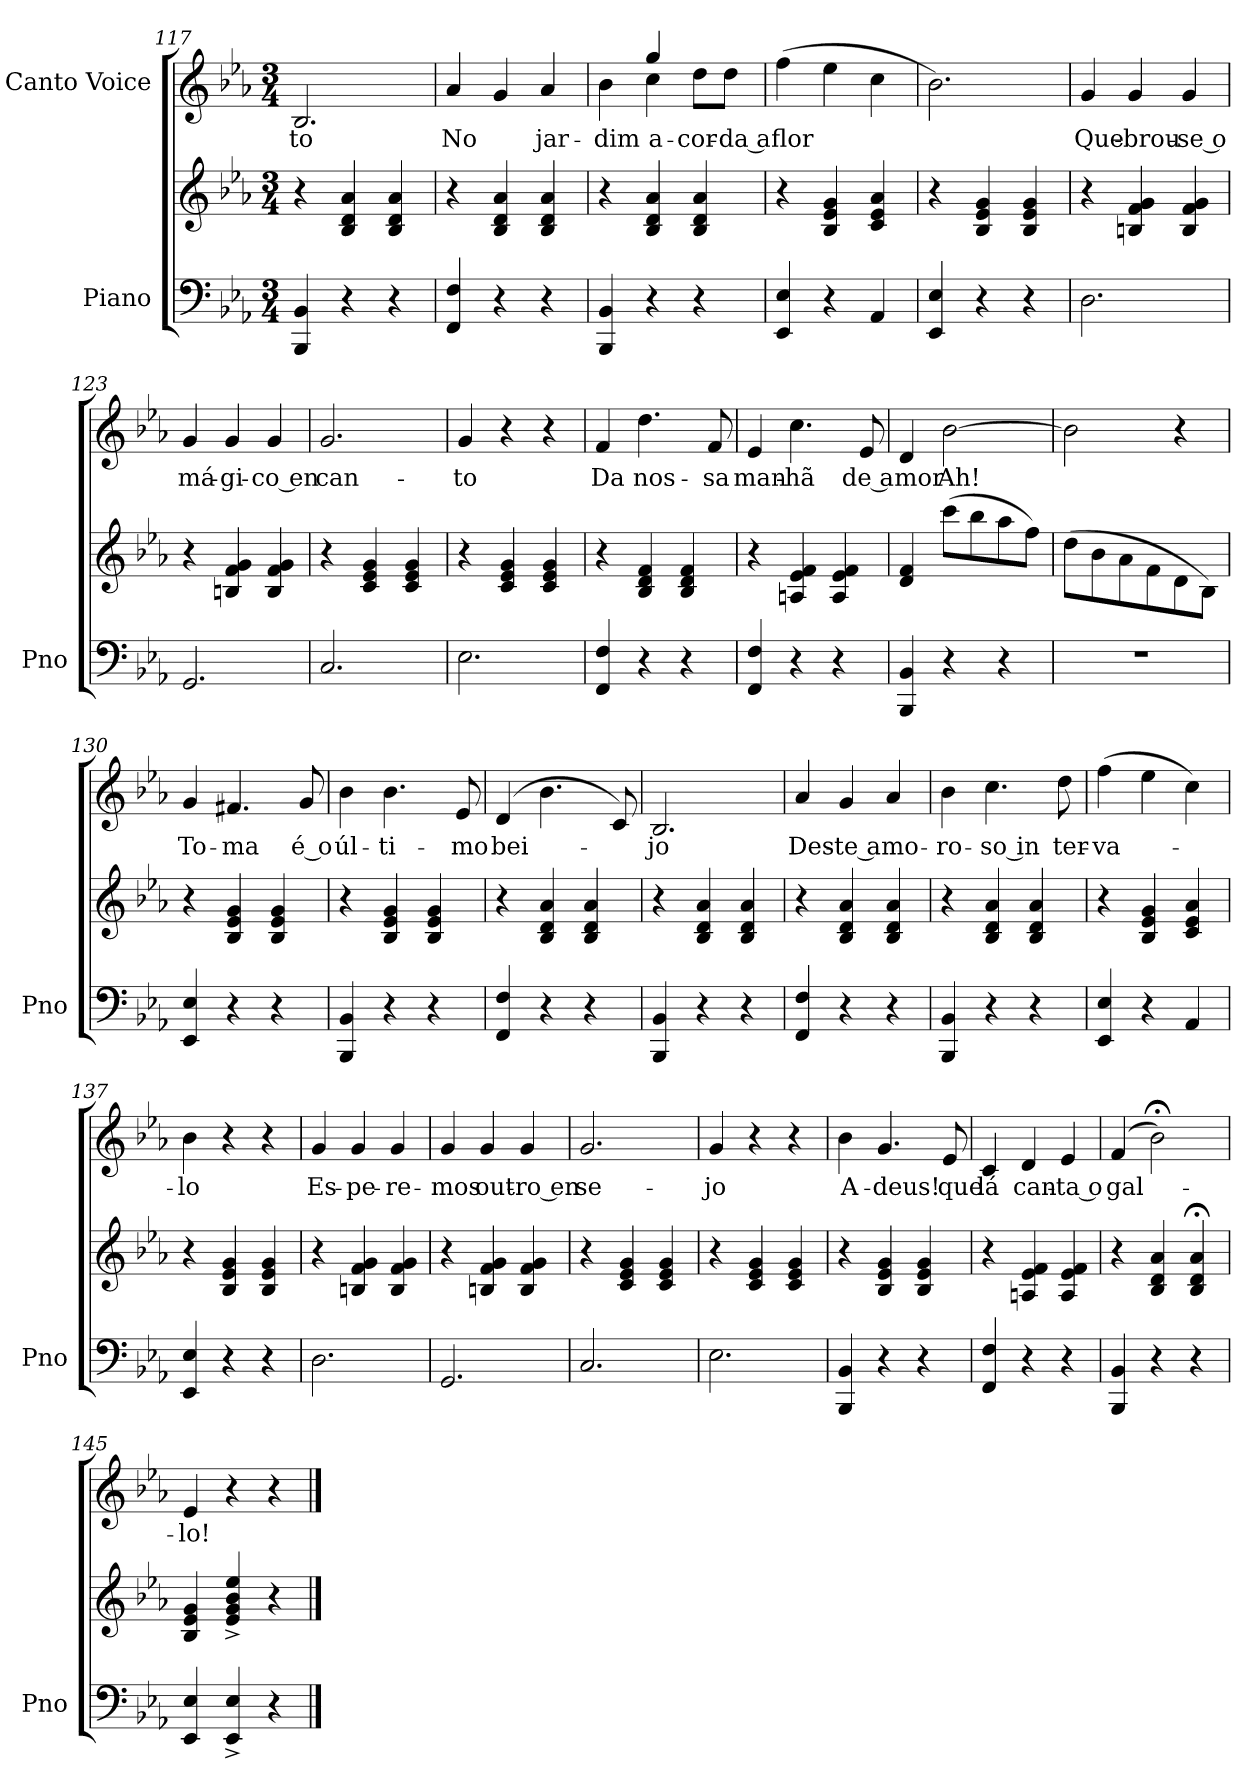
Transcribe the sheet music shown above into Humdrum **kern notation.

**kern	**kern	**kern	**text
*part2	*part2	*part1	*part1
*staff3	*staff2	*staff1	*staff1
*I"Piano	*	*I"Canto Voice	*
*I'Pno	*	*	*
*clefF4	*clefG2	*clefG2	*
*k[b-e-a-]	*k[b-e-a-]	*k[b-e-a-]	*
*M3/4	*M3/4	*M3/4	*
=117	=117	=117	=117
4BBB-/ 4BB-/	4r	2.B-/	-to
4r	4B-/ 4d/ 4a-/	.	.
4r	4B-/ 4d/ 4a-/	.	.
=118	=118	=118	=118
4FF/ 4F/	4r	4a-/	No
4r	4B-/ 4d/ 4a-/	4g/	.
4r	4B-/ 4d/ 4a-/	4a-/	jar-
=119	=119	=119	=119
*	*	*^	*
4BBB-/ 4BB-/	4r	4b-\	4ryy	-dim
4r	4B-/ 4d/ 4a-/	4cc\	4gg/	a-
4r	4B-/ 4d/ 4a-/	8dd\L	4ryy	-cor-
.	.	8dd\J	.	da a
*	*	*v	*v	*
=120	=120	=120	=120
4EE-/ 4E-/	4r	(4ff\	flor
4r	4B-/ 4e-/ 4g/	4ee-\	.
4AA-/	4c/ 4e-/ 4a-/	4cc\	.
=121	=121	=121	=121
4EE-/ 4E-/	4r	2.b-\)	.
4r	4B-/ 4e-/ 4g/	.	.
4r	4B-/ 4e-/ 4g/	.	.
=122	=122	=122	=122
2.D\	4r	4g/	Que-
.	4Bn/ 4f/ 4g/	4g/	-brou-
.	4B/ 4f/ 4g/	4g/	se o
=123	=123	=123	=123
2.GG/	4r	4g/	má-
.	4Bn/ 4f/ 4g/	4g/	-gi-
.	4B/ 4f/ 4g/	4g/	co en
=124	=124	=124	=124
2.C/	4r	2.g/	-can-
.	4c/ 4e-/ 4g/	.	.
.	4c/ 4e-/ 4g/	.	.
=125	=125	=125	=125
2.E-\	4r	4g/	-to
.	4c/ 4e-/ 4g/	4r	.
.	4c/ 4e-/ 4g/	4r	.
=126	=126	=126	=126
4FF/ 4F/	4r	4f/	Da
4r	4B-/ 4d/ 4f/	4.dd\	nos-
4r	4B-/ 4d/ 4f/	.	.
.	.	8f/	-sa
=127	=127	=127	=127
4FF/ 4F/	4r	4e-/	man-
4r	4An/ 4e-/ 4f/	4.cc\	-hã
4r	4A/ 4e-/ 4f/	.	.
.	.	8e-/	de a
=128	=128	=128	=128
4BBB-/ 4BB-/	4d/ 4f/	4d/	-mor
4r	(8ccc\L	[2b-\	Ah!
.	8bb-\	.	.
4r	8aa-\	.	.
.	8ff\J)	.	.
=129	=129	=129	=129
2.r	(8dd\L	2b-\]	.
.	8b-\	.	.
.	8a-\	.	.
.	8f\	.	.
.	8d\	4r	.
.	8B-\J)	.	.
=130	=130	=130	=130
4EE-/ 4E-/	4r	4g/	To-
4r	4B-/ 4e-/ 4g/	4.f#X/	-ma
4r	4B-/ 4e-/ 4g/	.	.
.	.	8g/	é o
=131	=131	=131	=131
4BBB-/ 4BB-/	4r	4b-\	úl-
4r	4B-/ 4e-/ 4g/	4.b-\	-ti-
4r	4B-/ 4e-/ 4g/	.	.
.	.	8e-/	mo
=132	=132	=132	=132
4FF/ 4F/	4r	(4d/	bei-
4r	4B-/ 4d/ 4a-/	4.b-\	.
4r	4B-/ 4d/ 4a-/	.	.
.	.	8c/)	.
=133	=133	=133	=133
4BBB-/ 4BB-/	4r	2.B-/	-jo
4r	4B-/ 4d/ 4a-/	.	.
4r	4B-/ 4d/ 4a-/	.	.
=134	=134	=134	=134
4FF/ 4F/	4r	4a-/	Des-
4r	4B-/ 4d/ 4a-/	4g/	te a
4r	4B-/ 4d/ 4a-/	4a-/	-mo-
=135	=135	=135	=135
4BBB-/ 4BB-/	4r	4b-\	-ro-
4r	4B-/ 4d/ 4a-/	4.cc\	so in
4r	4B-/ 4d/ 4a-/	.	.
.	.	8dd\	-ter-
=136	=136	=136	=136
4EE-/ 4E-/	4r	(4ff\	-va-
4r	4B-/ 4e-/ 4g/	4ee-\	.
4AA-/	4c/ 4e-/ 4a-/	4cc\)	.
=137	=137	=137	=137
4EE-/ 4E-/	4r	4b-\	-lo
4r	4B-/ 4e-/ 4g/	4r	.
4r	4B-/ 4e-/ 4g/	4r	.
=138	=138	=138	=138
2.D\	4r	4g/	Es-
.	4Bn/ 4f/ 4g/	4g/	-pe-
.	4B/ 4f/ 4g/	4g/	-re-
=139	=139	=139	=139
2.GG/	4r	4g/	-mos
.	4Bn/ 4f/ 4g/	4g/	out-
.	4B/ 4f/ 4g/	4g/	ro en
=140	=140	=140	=140
2.C/	4r	2.g/	-se-
.	4c/ 4e-/ 4g/	.	.
.	4c/ 4e-/ 4g/	.	.
=141	=141	=141	=141
2.E-\	4r	4g/	-jo
.	4c/ 4e-/ 4g/	4r	.
.	4c/ 4e-/ 4g/	4r	.
=142	=142	=142	=142
4BBB-/ 4BB-/	4r	4b-\	A-
4r	4B-/ 4e-/ 4g/	4.g/	-deus!
4r	4B-/ 4e-/ 4g/	.	.
.	.	8e-/	que
=143	=143	=143	=143
4FF/ 4F/	4r	4c/	lá
4r	4An/ 4e-/ 4f/	4d/	can-
4r	4A/ 4e-/ 4f/	4e-/	ta o
=144	=144	=144	=144
4BBB-/ 4BB-/	4r	(4f/	gal-
4r	4B-/ 4d/ 4a-/	2b-;<\)	.
4r	4B-/;< 4d/;< 4a-/;<	.	.
=145	=145	=145	=145
4EE-/ 4E-/	4B-/ 4e-/ 4g/	4e-/	-lo!
4EE-/^ 4E-/^	4e-/^> 4g/^> 4b-/^> 4ee-/^>	4r	.
4r	4r	4r	.
==	==	==	==
*-	*-	*-	*-
